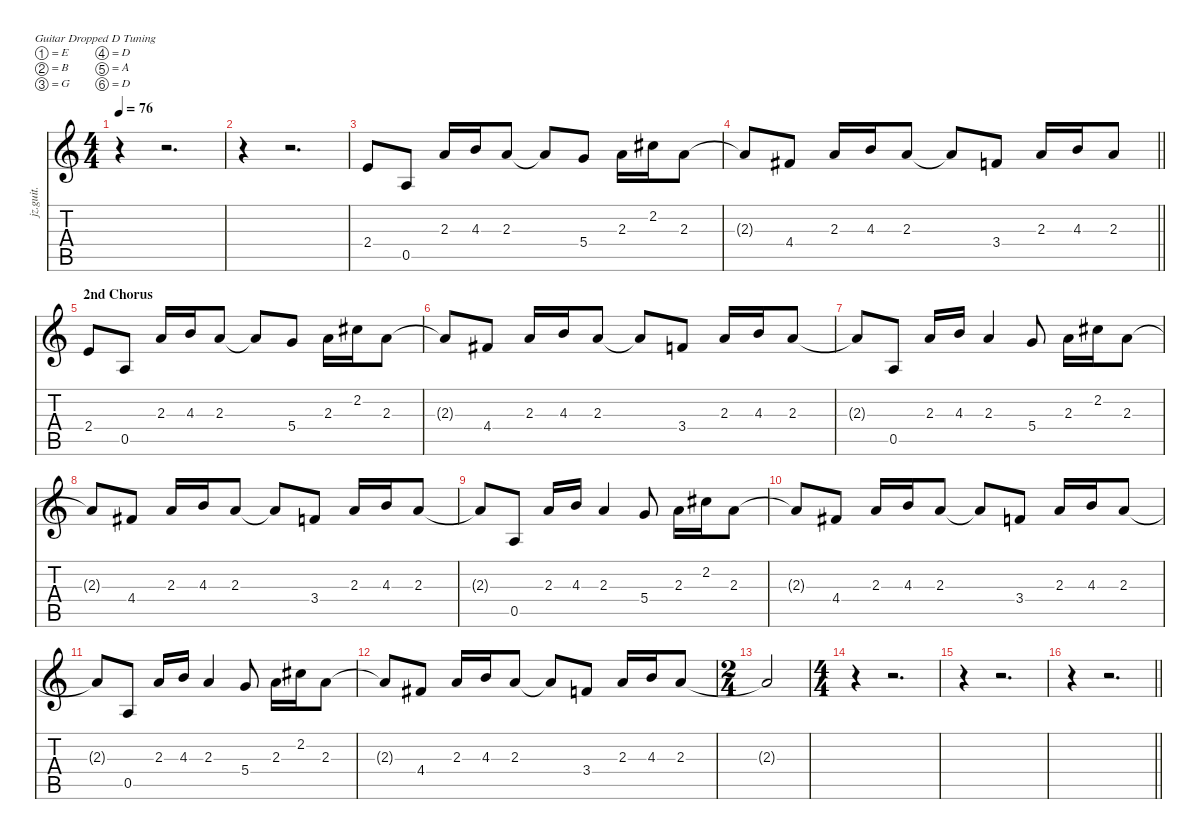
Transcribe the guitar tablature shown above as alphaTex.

\defaultSystemsLayout 4
\hideDynamics
\bracketExtendMode nobrackets
\otherSystemsTrackNameOrientation horizontal
\track ("Guitar 3" "jz.guit.") {instrument electricguitarjazz}
\staff {score tabs}
\tuning (E4 B3 G3 D3 A2 D2)
\ts (4 4)
\tempo 76
\clef g2
\ks c
r.4{dy f beam Down} r.2{d beam Down} |
r.4{beam Down} r.2{d beam Down} |
2.4.8{beam Up} 0.5.8{beam Up} 2.3.16{beam Up} 4.3.16{beam Up} 2.3.8{beam Up} 2.3{t}.8{beam Up} 5.4.8{beam Up} 2.3.16{beam Down} 2.2{acc #}.16{beam Down} 2.3.8{beam Down} |
\barLineRight lightlight
2.3{t}.8{beam Up} 4.4{acc #}.8{beam Up} 2.3.16{beam Up} 4.3.16{beam Up} 2.3.8{beam Up} 2.3{t}.8{beam Up} 3.4.8{beam Up} 2.3.16{beam Up} 4.3.16{beam Up} 2.3.8{beam Up} |
\section ("" "2nd Chorus")
2.4.8{beam Up} 0.5.8{beam Up} 2.3.16{beam Up} 4.3.16{beam Up} 2.3.8{beam Up} 2.3{t}.8{beam Up} 5.4.8{beam Up} 2.3.16{beam Down} 2.2{acc #}.16{beam Down} 2.3.8{beam Down} |
2.3{t}.8{beam Up} 4.4{acc #}.8{beam Up} 2.3.16{beam Up} 4.3.16{beam Up} 2.3.8{beam Up} 2.3{t}.8{beam Up} 3.4.8{beam Up} 2.3.16{beam Up} 4.3.16{beam Up} 2.3.8{beam Up} |
2.3{t}.8{beam Up} 0.5.8{beam Up} 2.3.16{beam Up} 4.3.16{beam Up} 2.3.4{beam Up} 5.4.8{beam Up} 2.3.16{beam Down} 2.2{acc #}.16{beam Down} 2.3.8{beam Down} |
2.3{t}.8{beam Up} 4.4{acc #}.8{beam Up} 2.3.16{beam Up} 4.3.16{beam Up} 2.3.8{beam Up} 2.3{t}.8{beam Up} 3.4.8{beam Up} 2.3.16{beam Up} 4.3.16{beam Up} 2.3.8{beam Up} |
2.3{t}.8{beam Up} 0.5.8{beam Up} 2.3.16{beam Up} 4.3.16{beam Up} 2.3.4{beam Up} 5.4.8{beam Up} 2.3.16{beam Down} 2.2{acc #}.16{beam Down} 2.3.8{beam Down} |
2.3{t}.8{beam Up} 4.4{acc #}.8{beam Up} 2.3.16{beam Up} 4.3.16{beam Up} 2.3.8{beam Up} 2.3{t}.8{beam Up} 3.4.8{beam Up} 2.3.16{beam Up} 4.3.16{beam Up} 2.3.8{beam Up} |
2.3{t}.8{beam Up} 0.5.8{beam Up} 2.3.16{beam Up} 4.3.16{beam Up} 2.3.4{beam Up} 5.4.8{beam Up} 2.3.16{beam Down} 2.2{acc #}.16{beam Down} 2.3.8{beam Down} |
2.3{t}.8{beam Up} 4.4{acc #}.8{beam Up} 2.3.16{beam Up} 4.3.16{beam Up} 2.3.8{beam Up} 2.3{t}.8{beam Up} 3.4.8{beam Up} 2.3.16{beam Up} 4.3.16{beam Up} 2.3.8{beam Up} |
\ts (2 4)
\beaming (8 2 2)
2.3{t}.2{beam Up} |
\ts (4 4)
\beaming (8 2 2 2 2)
r.4{beam Down} r.2{d beam Down} |
r.4{beam Down} r.2{d beam Down} |
\barLineRight lightlight
r.4{beam Down} r.2{d beam Down}
